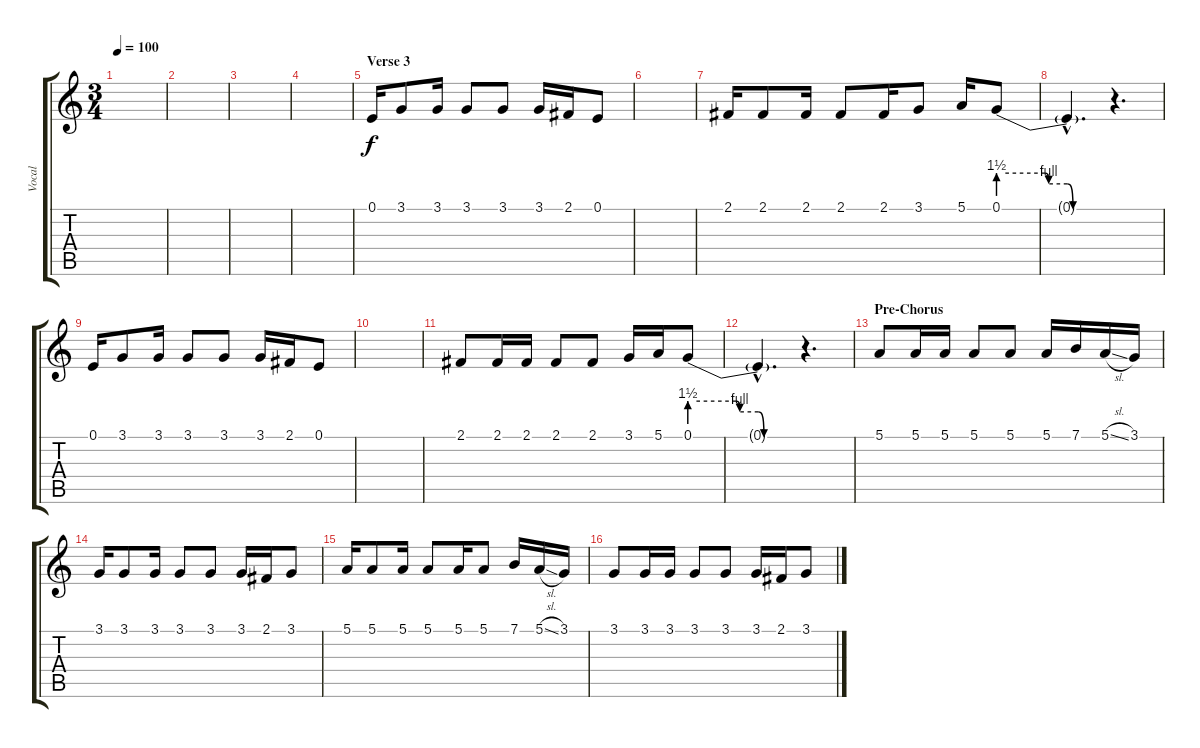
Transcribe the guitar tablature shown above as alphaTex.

\track ("Vocal" "Vocal") {instrument tenorsax}
\staff {score tabs}
\tuning (E4 B3 G3 D3 A2 E2) {hide}
\ts (3 4)
\tempo 100
\clef g2
\ks c
|
|
|
|
\section ("" "Verse 3")
0.1.16 3.1.8 3.1.16 3.1.8 3.1.8 3.1.16 2.1.16 0.1.8 |
|
2.1.16 2.1.8 2.1.16 2.1.8 2.1.16 3.1.8 5.1.16 0.1{be (custom 0 6 25 6 27 4 37 4 40 0 60 0)}.8 |
0.1{hac t}.4{d} r.4{d} |
0.1.16 3.1.8 3.1.16 3.1.8 3.1.8 3.1.16 2.1.16 0.1.8 |
|
2.1.8 2.1.16 2.1.16 2.1.8 2.1.8 3.1.16 5.1.16 0.1{be (custom 0 6 25 6 27 4 37 4 40 0 60 0)}.8 |
0.1{hac t}.4{d} r.4{d} |
\section ("" "Pre-Chorus")
5.1.8 5.1.16 5.1.16 5.1.8 5.1.8 5.1.16 7.1.16 5.1{sl}.16 3.1.16 |
3.1.16 3.1.8 3.1.16 3.1.8 3.1.8 3.1.16 2.1.16 3.1.8 |
5.1.16 5.1.8 5.1.16 5.1.8 5.1.16 5.1.8 7.1.16 5.1{sl}.16 3.1.16 |
3.1.8 3.1.16 3.1.16 3.1.8 3.1.8 3.1.16 2.1.16 3.1.8
